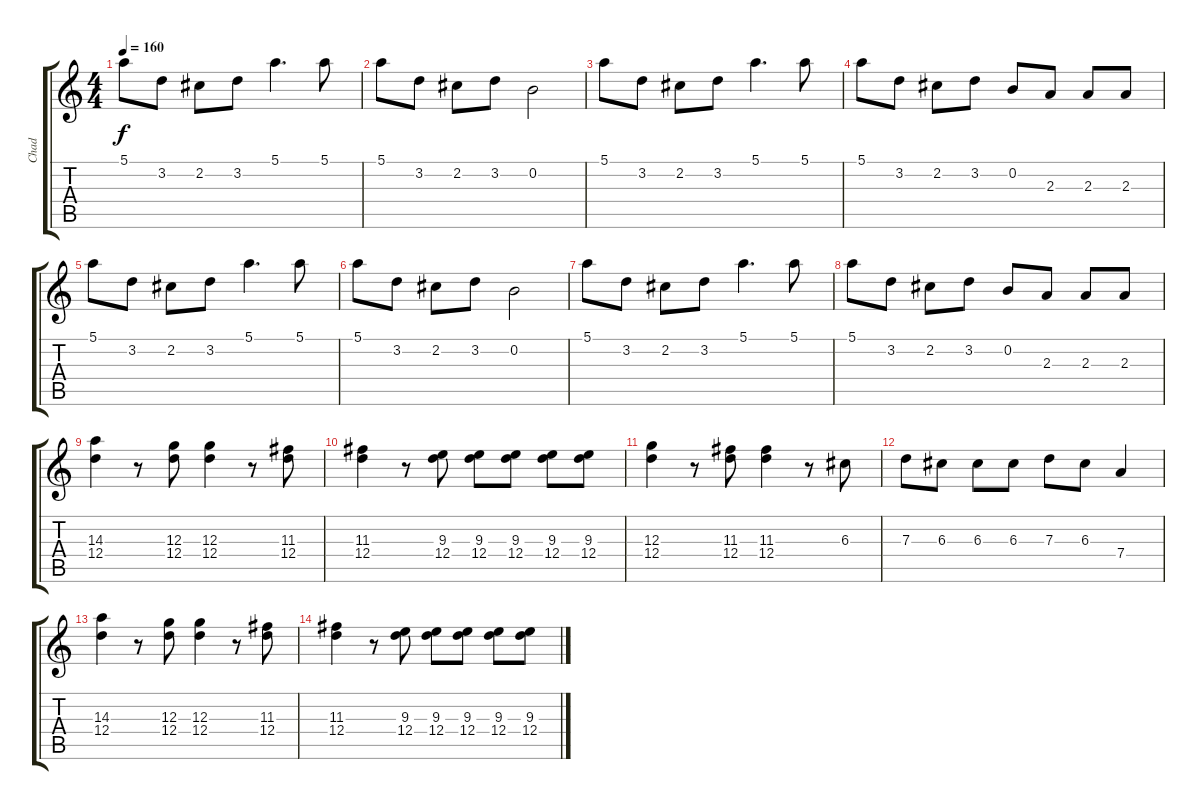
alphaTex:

\track ("Chad" "Chad") {instrument overdrivenguitar}
\staff {score tabs}
\tuning (E4 B3 G3 D3 A2 E2) {hide}
\ts (4 4)
\tempo 160
\clef g2
\ks c
5.1.8{dy f} 3.2.8 2.2.8 3.2.8 5.1.4{d} 5.1.8 |
5.1.8 3.2.8 2.2.8 3.2.8 0.2.2 |
5.1.8 3.2.8 2.2.8 3.2.8 5.1.4{d} 5.1.8 |
5.1.8 3.2.8 2.2.8 3.2.8 0.2.8 2.3.8 2.3.8 2.3.8 |
5.1.8 3.2.8 2.2.8 3.2.8 5.1.4{d} 5.1.8 |
5.1.8 3.2.8 2.2.8 3.2.8 0.2.2 |
5.1.8 3.2.8 2.2.8 3.2.8 5.1.4{d} 5.1.8 |
5.1.8 3.2.8 2.2.8 3.2.8 0.2.8 2.3.8 2.3.8 2.3.8 |
(14.3 12.4).4{volume 10} r.8 (12.3 12.4).8 (12.3 12.4).4 r.8 (11.3 12.4).8 |
(11.3 12.4).4 r.8 (9.3 12.4).8 (9.3 12.4).8 (9.3 12.4).8 (9.3 12.4).8 (9.3 12.4).8 |
(12.3 12.4).4 r.8 (11.3 12.4).8 (11.3 12.4).4 r.8 6.3.8 |
7.3.8 6.3.8 6.3.8 6.3.8 7.3.8 6.3.8 7.4.4 |
(14.3 12.4).4 r.8 (12.3 12.4).8 (12.3 12.4).4 r.8 (11.3 12.4).8 |
(11.3 12.4).4 r.8 (9.3 12.4).8 (9.3 12.4).8 (9.3 12.4).8 (9.3 12.4).8 (9.3 12.4).8
